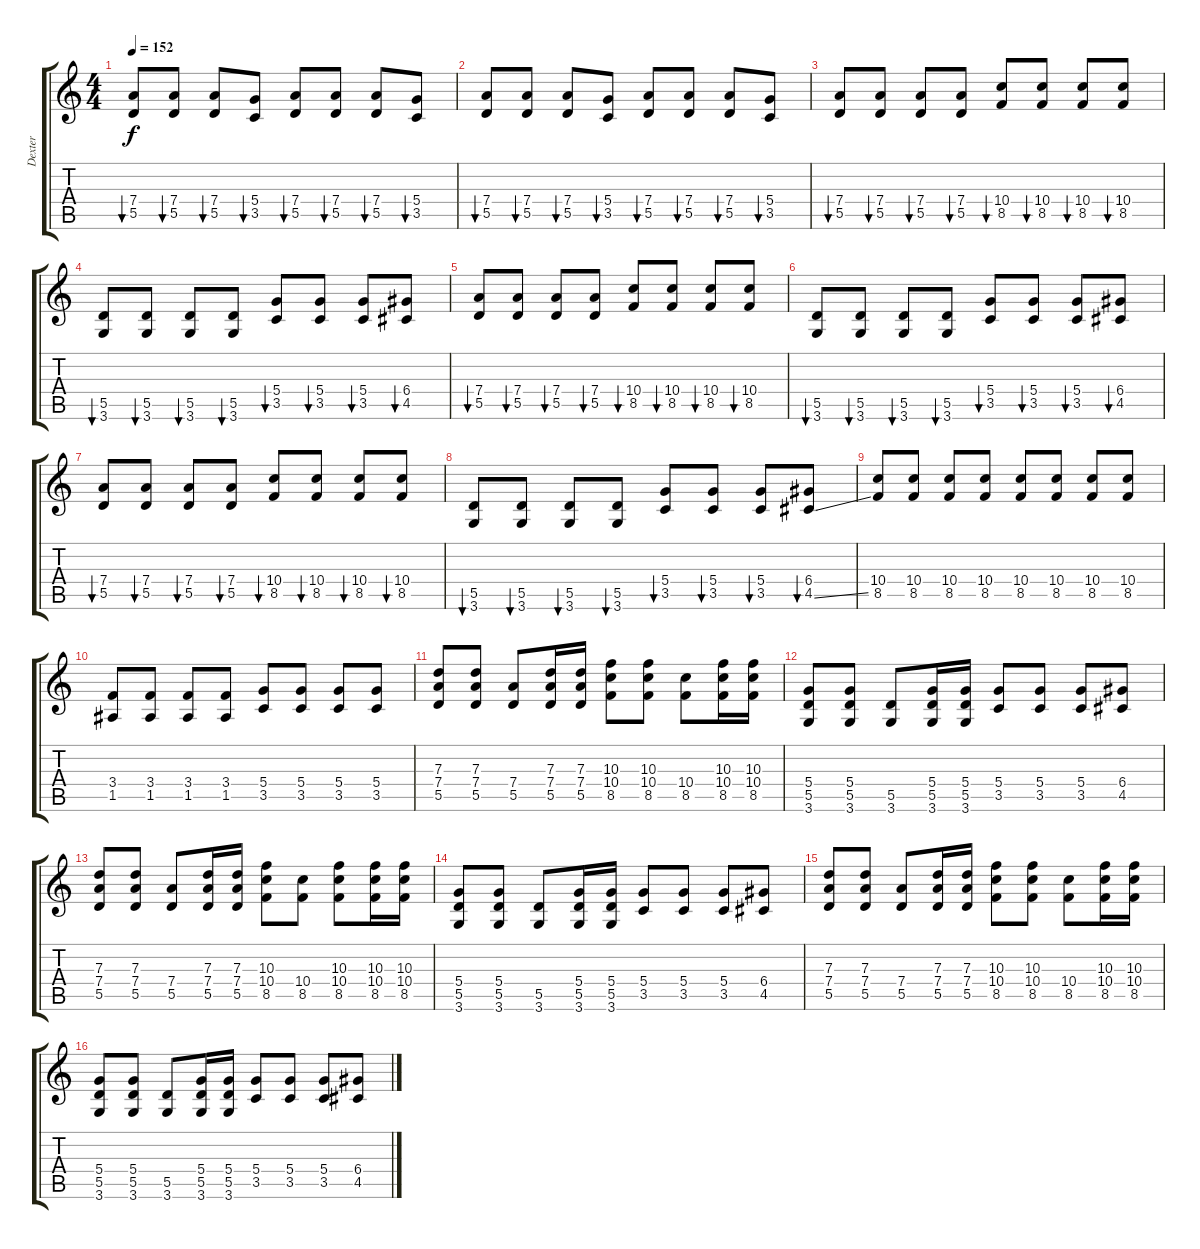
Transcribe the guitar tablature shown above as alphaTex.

\track ("Dexter" "Dexter") {instrument electricguitarmuted}
\staff {score tabs}
\tuning (E4 B3 G3 D3 A2 E2) {hide}
\ts (4 4)
\tempo 152
\clef g2
\ks c
(7.4 5.5).8{bu 60 dy f instrument electricguitarmuted} (7.4 5.5).8{bu 60} (7.4 5.5).8{bu 60} (5.4 3.5).8{bu 60} (7.4 5.5).8{bu 60} (7.4 5.5).8{bu 60} (7.4 5.5).8{bu 60} (5.4 3.5).8{bu 60} |
(7.4 5.5).8{bu 60} (7.4 5.5).8{bu 60} (7.4 5.5).8{bu 60} (5.4 3.5).8{bu 60} (7.4 5.5).8{bu 60} (7.4 5.5).8{bu 60} (7.4 5.5).8{bu 60} (5.4 3.5).8{bu 60} |
(7.4 5.5).8{bu 60} (7.4 5.5).8{bu 60} (7.4 5.5).8{bu 60} (7.4 5.5).8{bu 60} (10.4 8.5).8{bu 60} (10.4 8.5).8{bu 60} (10.4 8.5).8{bu 60} (10.4 8.5).8{bu 60} |
(5.5 3.6).8{bu 60} (5.5 3.6).8{bu 60} (5.5 3.6).8{bu 60} (5.5 3.6).8{bu 60} (5.4 3.5).8{bu 60} (5.4 3.5).8{bu 60} (5.4 3.5).8{bu 60} (6.4 4.5).8{bu 60} |
(7.4 5.5).8{bu 60} (7.4 5.5).8{bu 60} (7.4 5.5).8{bu 60} (7.4 5.5).8{bu 60} (10.4 8.5).8{bu 60} (10.4 8.5).8{bu 60} (10.4 8.5).8{bu 60} (10.4 8.5).8{bu 60} |
(5.5 3.6).8{bu 60} (5.5 3.6).8{bu 60} (5.5 3.6).8{bu 60} (5.5 3.6).8{bu 60} (5.4 3.5).8{bu 60} (5.4 3.5).8{bu 60} (5.4 3.5).8{bu 60} (6.4 4.5).8{bu 60} |
(7.4 5.5).8{bu 60} (7.4 5.5).8{bu 60} (7.4 5.5).8{bu 60} (7.4 5.5).8{bu 60} (10.4 8.5).8{bu 60} (10.4 8.5).8{bu 60} (10.4 8.5).8{bu 60} (10.4 8.5).8{bu 60} |
(5.5 3.6).8{bu 60} (5.5 3.6).8{bu 60} (5.5 3.6).8{bu 60} (5.5 3.6).8{bu 60} (5.4 3.5).8{bu 60} (5.4 3.5).8{bu 60} (5.4 3.5).8{bu 60} (6.4 4.5{ss}).8{bu 60} |
(10.4 8.5).8 (10.4 8.5).8 (10.4 8.5).8 (10.4 8.5).8 (10.4 8.5).8 (10.4 8.5).8 (10.4 8.5).8 (10.4 8.5).8 |
(3.4 1.5).8 (3.4 1.5).8 (3.4 1.5).8 (3.4 1.5).8 (5.4 3.5).8 (5.4 3.5).8 (5.4 3.5).8 (5.4 3.5).8 |
(7.3 7.4 5.5).8{volume 16} (7.3 7.4 5.5).8 (7.4 5.5).8 (7.3 7.4 5.5).16 (7.3 7.4 5.5).16 (10.3 10.4 8.5).8 (10.3 10.4 8.5).8 (10.4 8.5).8 (10.3 10.4 8.5).16 (10.3 10.4 8.5).16 |
(5.4 5.5 3.6).8 (5.4 5.5 3.6).8 (5.5 3.6).8 (5.4 5.5 3.6).16 (5.4 5.5 3.6).16 (5.4 3.5).8 (5.4 3.5).8 (5.4 3.5).8 (6.4 4.5).8 |
(7.3 7.4 5.5).8 (7.3 7.4 5.5).8 (7.4 5.5).8 (7.3 7.4 5.5).16 (7.3 7.4 5.5).16 (10.3 10.4 8.5).8 (10.4 8.5).8 (10.3 10.4 8.5).8 (10.3 10.4 8.5).16 (10.3 10.4 8.5).16 |
(5.4 5.5 3.6).8 (5.4 5.5 3.6).8 (5.5 3.6).8 (5.4 5.5 3.6).16 (5.4 5.5 3.6).16 (5.4 3.5).8 (5.4 3.5).8 (5.4 3.5).8 (6.4 4.5).8 |
(7.3 7.4 5.5).8 (7.3 7.4 5.5).8 (7.4 5.5).8 (7.3 7.4 5.5).16 (7.3 7.4 5.5).16 (10.3 10.4 8.5).8 (10.3 10.4 8.5).8 (10.4 8.5).8 (10.3 10.4 8.5).16 (10.3 10.4 8.5).16 |
(5.4 5.5 3.6).8 (5.4 5.5 3.6).8 (5.5 3.6).8 (5.4 5.5 3.6).16 (5.4 5.5 3.6).16 (5.4 3.5).8 (5.4 3.5).8 (5.4 3.5).8 (6.4 4.5).8
